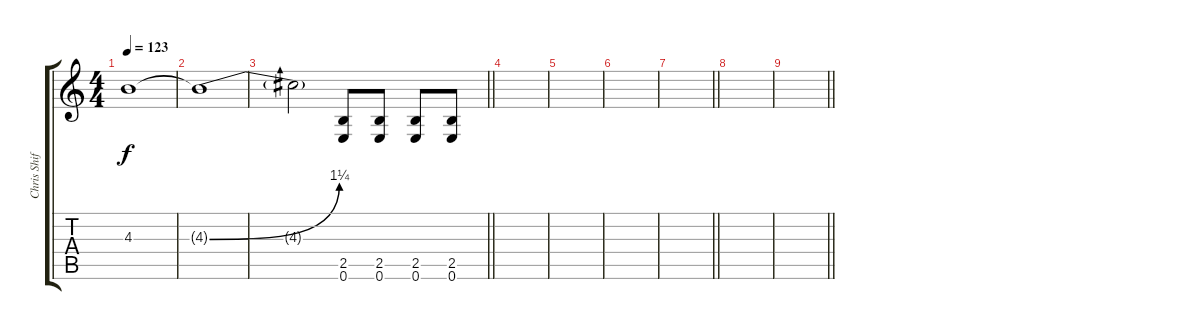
\track ("Chris Shiflett (Lead guitar)" "Chris Shif") {instrument distortionguitar}
\staff {score tabs}
\tuning (E4 B3 G3 D3 A2 E2) {hide}
\ts (4 4)
\tempo 123
\clef g2
\ks c
4.3{t}.1{dy f} |
4.3{be (bend 0 0 60 5) t}.1 |
\barLineRight lightlight
4.3{t}.2 (2.5 0.6).8{balance 0} (2.5 0.6).8 (2.5 0.6).8 (2.5 0.6).8 |
|
|
|
\barLineRight lightlight
|
|
\barLineRight lightlight
